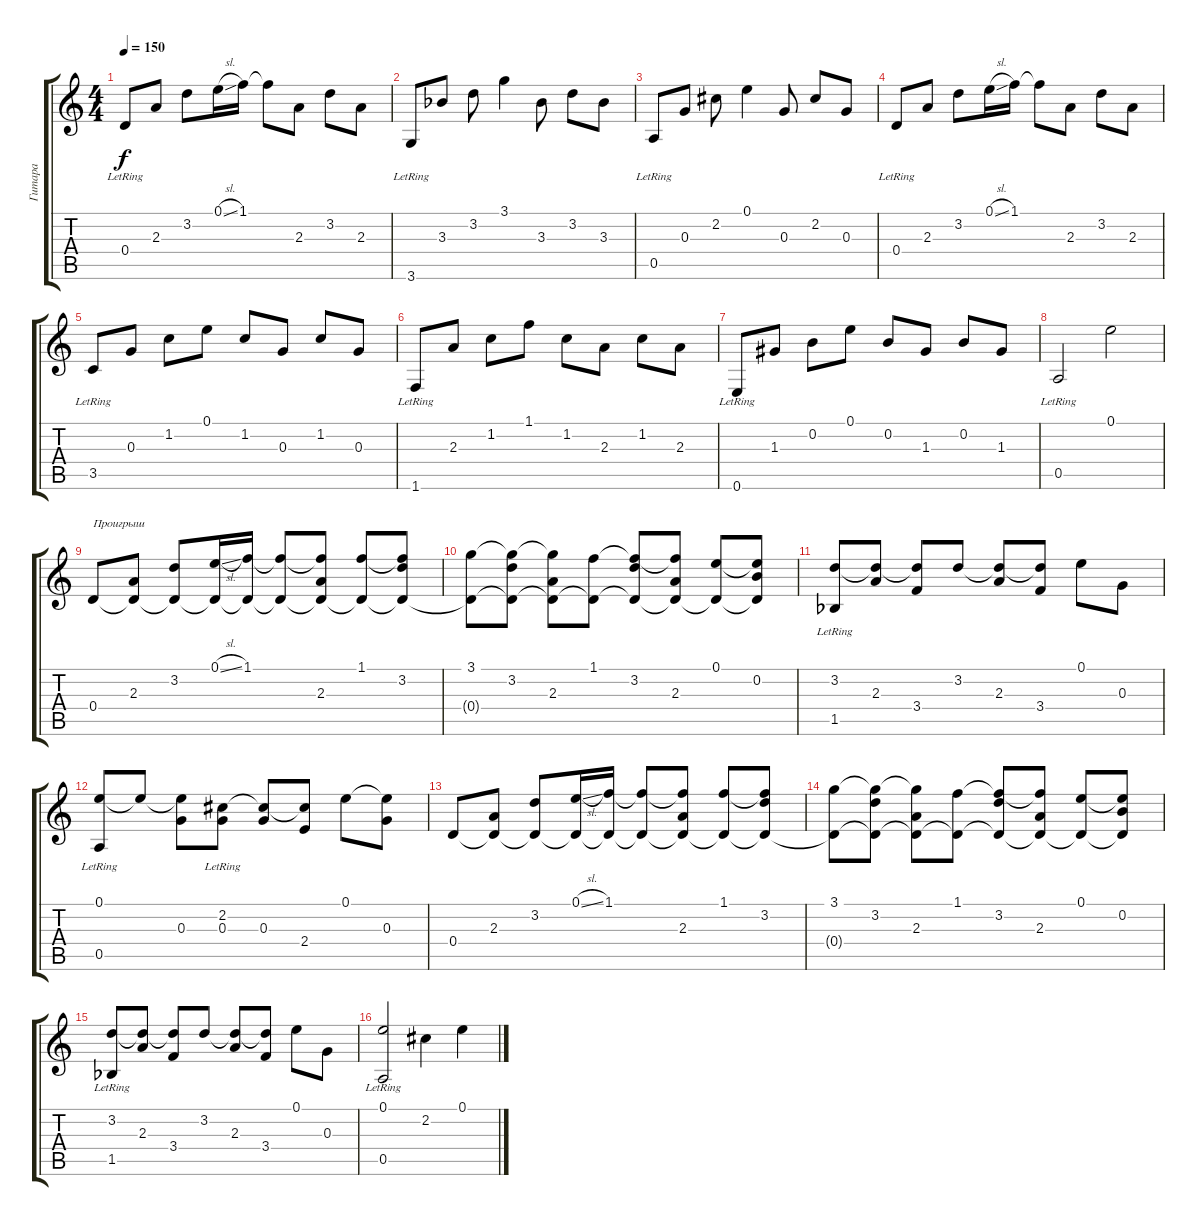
\track ("Гитара" "Гитара") {instrument acousticguitarsteel}
\staff {score tabs}
\tuning (E4 B3 G3 D3 A2 E2) {hide}
\ts (4 4)
\tempo 150
\clef g2
\ks c
0.4{lr}.8{dy f} 2.3.8 3.2.8 0.1{sl}.16 1.1.16 1.1{t}.8 2.3.8 3.2.8 2.3.8 |
3.6{lr}.8 3.3{acc b}.8 3.2.8 3.1.4 3.3{acc b}.8 3.2.8 3.3{acc b}.8 |
0.5{lr}.8 0.3.8 2.2.8 0.1.4 0.3.8 2.2.8 0.3.8 |
0.4{lr}.8 2.3.8 3.2.8 0.1{sl}.16 1.1.16 1.1{t}.8 2.3.8 3.2.8 2.3.8 |
3.5{lr}.8 0.3.8 1.2.8 0.1.8 1.2.8 0.3.8 1.2.8 0.3.8 |
1.6{lr}.8 2.3.8 1.2.8 1.1.8 1.2.8 2.3.8 1.2.8 2.3.8 |
0.6{lr}.8 1.3.8 0.2.8 0.1.8 0.2.8 1.3.8 0.2.8 1.3.8 |
0.5{lr}.2 0.1.2 |
0.4.8{txt "Проигрыш"} (2.3 0.4{t}).8 (3.2 0.4{t}).8 (0.1{sl} 0.4{t}).16 (1.1 0.4{t}).16 (1.1{t} 0.4{t}).8 (1.1{t} 2.3 0.4{t}).8 (1.1 0.4{t}).8 (1.1{t} 3.2 0.4{t}).8 |
(3.1 0.4{t}).8 (3.1{t} 3.2 0.4{t}).8 (3.1{t} 2.3 0.4{t}).8 (1.1 0.4{t}).8 (1.1{t} 3.2 0.4{t}).8 (1.1{t} 2.3 0.4{t}).8 (0.1 0.4{t}).8 (0.1{t} 0.2 0.4{t}).8 |
(3.2 1.5{lr acc b}).8 (3.2{t} 2.3).8 (3.2{t} 3.4).8 3.2.8 (3.2{t} 2.3).8 (3.2{t} 3.4).8 0.1.8 0.3.8 |
(0.1 0.5{lr}).8 0.1{t}.8 (0.1{t} 0.3).8 (2.2{lr} 0.3).8 (2.2{t} 0.3).8 (2.2{t} 2.4).8 0.1.8 (0.1{t} 0.3).8 |
0.4.8 (2.3 0.4{t}).8 (3.2 0.4{t}).8 (0.1{sl} 0.4{t}).16 (1.1 0.4{t}).16 (1.1{t} 0.4{t}).8 (1.1{t} 2.3 0.4{t}).8 (1.1 0.4{t}).8 (1.1{t} 3.2 0.4{t}).8 |
(3.1 0.4{t}).8 (3.1{t} 3.2 0.4{t}).8 (3.1{t} 2.3 0.4{t}).8 (1.1 0.4{t}).8 (1.1{t} 3.2 0.4{t}).8 (1.1{t} 2.3 0.4{t}).8 (0.1 0.4{t}).8 (0.1{t} 0.2 0.4{t}).8 |
(3.2 1.5{lr acc b}).8 (3.2{t} 2.3).8 (3.2{t} 3.4).8 3.2.8 (3.2{t} 2.3).8 (3.2{t} 3.4).8 0.1.8 0.3.8 |
(0.1 0.5{lr}).2 2.2.4 0.1.4
